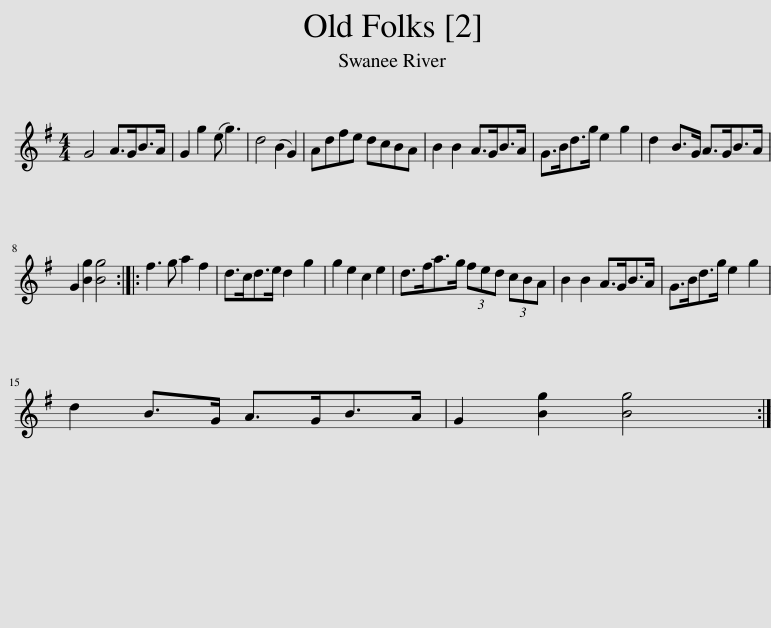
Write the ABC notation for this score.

X:1
L:1/8
M:4/4
I:linebreak $
K:G
V:1 treble
V:1
 G4 A>GB>A | G2 g2 (e g3) | d4 (B2 G2) | Adfe dcBA | B2 B2 A>GB>A | %5
 G>Bd>g e2 g2 | d2 B>G A>GB>A |$ G2 [Bg]2 [Bg]4 :: f3 g a2 f2 | d>cd>e d2 g2 | %10
 g2 e2 c2 e2 | d>fa>g (3fed (3cBA | B2 B2 A>GB>A | G>Bd>g e2 g2 |$ d2 B>G A>GB>A | %15
 G2 [Bg]2 [Bg]4 :| %16
